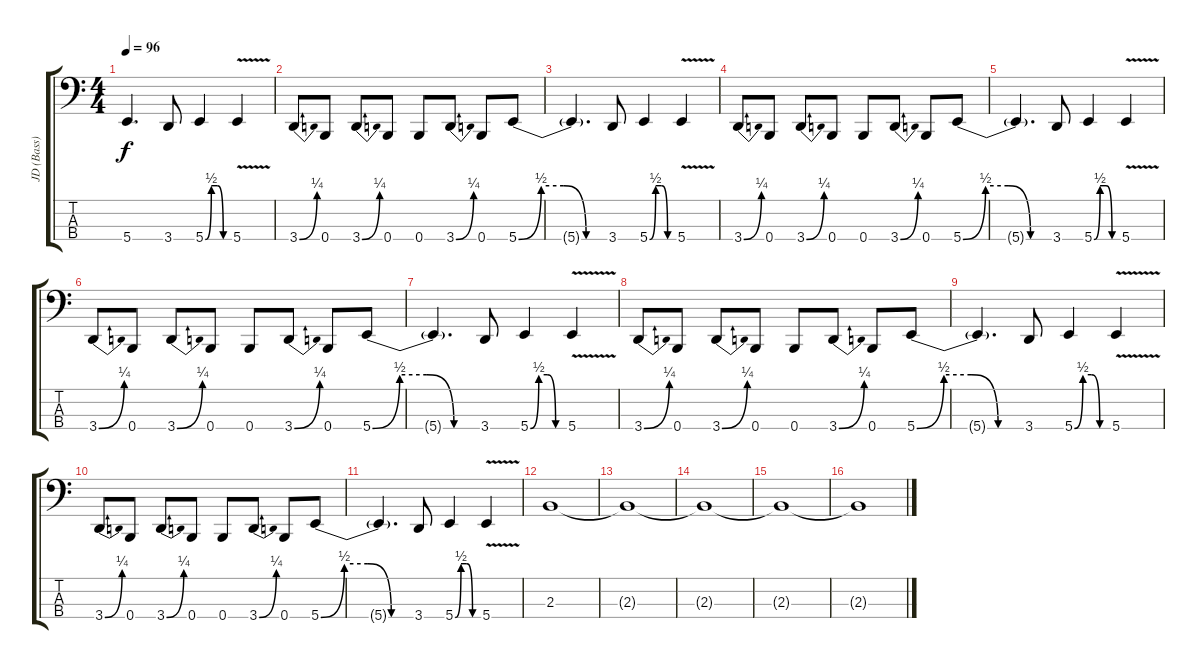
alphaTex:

\track ("JD (Bass)" "JD (Bass)") {instrument electricbassfinger}
\staff {score tabs}
\tuning (G2 D2 A1 B0) {hide}
\ts (4 4)
\tempo 96
\clef f4
\ks c
5.4{t}.4{d dy f} 3.4.8 5.4{be (custom 0 0 15 2 30 2 45 0 60 0)}.4 5.4{v}.4 |
3.4{be (bend 0 0 60 1)}.8 0.4.8 3.4{be (bend 0 0 60 1)}.8 0.4.8 0.4.8 3.4{be (bend 0 0 60 1)}.8 0.4.8 5.4{be (custom 0 0 15 2 30 2 45 0 60 0)}.8 |
5.4{t}.4{d} 3.4.8 5.4{be (custom 0 0 15 2 30 2 45 0 60 0)}.4 5.4{v}.4 |
3.4{be (bend 0 0 60 1)}.8 0.4.8 3.4{be (bend 0 0 60 1)}.8 0.4.8 0.4.8 3.4{be (bend 0 0 60 1)}.8 0.4.8 5.4{be (custom 0 0 15 2 30 2 45 0 60 0)}.8 |
5.4{t}.4{d} 3.4.8 5.4{be (custom 0 0 15 2 30 2 45 0 60 0)}.4 5.4{v}.4 |
3.4{be (bend 0 0 60 1)}.8 0.4.8 3.4{be (bend 0 0 60 1)}.8 0.4.8 0.4.8 3.4{be (bend 0 0 60 1)}.8 0.4.8 5.4{be (custom 0 0 15 2 30 2 45 0 60 0)}.8 |
5.4{t}.4{d} 3.4.8 5.4{be (custom 0 0 15 2 30 2 45 0 60 0)}.4 5.4{v}.4 |
3.4{be (bend 0 0 60 1)}.8 0.4.8 3.4{be (bend 0 0 60 1)}.8 0.4.8 0.4.8 3.4{be (bend 0 0 60 1)}.8 0.4.8 5.4{be (custom 0 0 15 2 30 2 45 0 60 0)}.8 |
5.4{t}.4{d} 3.4.8 5.4{be (custom 0 0 15 2 30 2 45 0 60 0)}.4 5.4{v}.4 |
3.4{be (bend 0 0 60 1)}.8 0.4.8 3.4{be (bend 0 0 60 1)}.8 0.4.8 0.4.8 3.4{be (bend 0 0 60 1)}.8 0.4.8 5.4{be (custom 0 0 15 2 30 2 45 0 60 0)}.8 |
5.4{t}.4{d} 3.4.8 5.4{be (custom 0 0 15 2 30 2 45 0 60 0)}.4 5.4{v}.4 |
2.3.1 |
2.3{t}.1 |
2.3{t}.1 |
2.3{t}.1 |
2.3{t}.1
